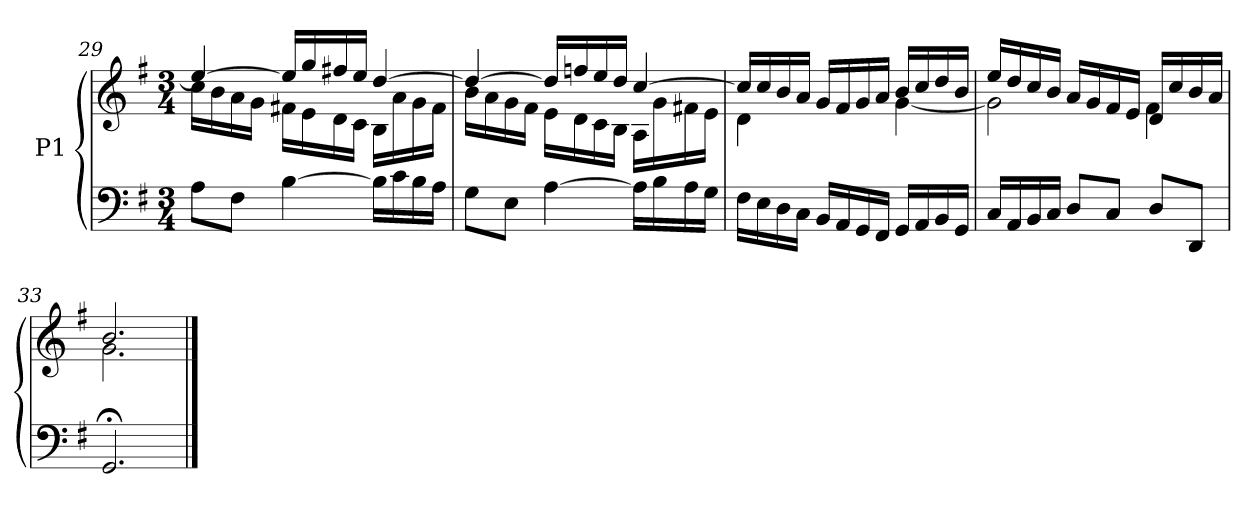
**kern	**kern
*part1	*part1
*staff2	*staff1
*I"P1	*
*clefF4	*clefG2
*k[f#]	*k[f#]
*G:	*G:
*M3/4	*M3/4
=29	=29
*	*^
8Ai\L	4eei/_	16cci\LL
.	.	16bi\
8F#i\J	.	16ai\
.	.	16gi\JJ
[4Bi\	16eei/LL]	16f#Xi\LL
.	16ggi/	16ei\
.	16ff#Xi/	16di\
.	16eei/JJ	16ci\JJ
16Bi\LL]	[4ddi/	16Bi\LL
16ci\	.	16ai\
16Bi\	.	16gi\
16Ai\JJ	.	16f#i\JJ
=30	=30	=30
8Gi\L	4ddi/_	16bi\LL
.	.	16ai\
8Ei\J	.	16gi\
.	.	16f#i\JJ
[4Ai\	16ddi/LL]	16ei\LL
.	16ffni/	16di\
.	16eei/	16ci\
.	16ddi/JJ	16Bi\JJ
16Ai\LL]	[4cci/	16Ai\LL
16Bi\	.	16gi\
16Ai\	.	16f#Xi\
16Gi\JJ	.	16ei\JJ
!!LO:PB:g=z	!!
=31	=31	=31
16F#i\LL	16cci/LL]	4di\
16Ei\	16cci/	.
16Di\	16bi/	.
16Ci\JJ	16ai/JJ	.
16BBi/LL	16gi/LL	4ryy
16AAi/	16f#i/	.
16GGi/	16gi/	.
16FF#i/JJ	16ai/JJ	.
16GGi/LL	16bi/LL	[4gi\
16AAi/	16cci/	.
16BBi/	16ddi/	.
16GGi/JJ	16bi/JJ	.
=32	=32	=32
16Ci/LL	16eei/LL	2gi\]
16AAi/	16ddi/	.
16BBi/	16cci/	.
16Ci/JJ	16bi/JJ	.
8Di/L	16ai/LL	.
.	16gi/	.
8Ci/J	16f#i/	.
.	16ei/JJ	.
8Di/L	16di/LL	4f#i\
.	16cci/	.
8DDi/J	16bi/	.
.	16ai/JJ	.
=33	=33	=33
2.GG;i/	2.bi/	2.gi\
*	*v	*v
==	==
*-	*-
